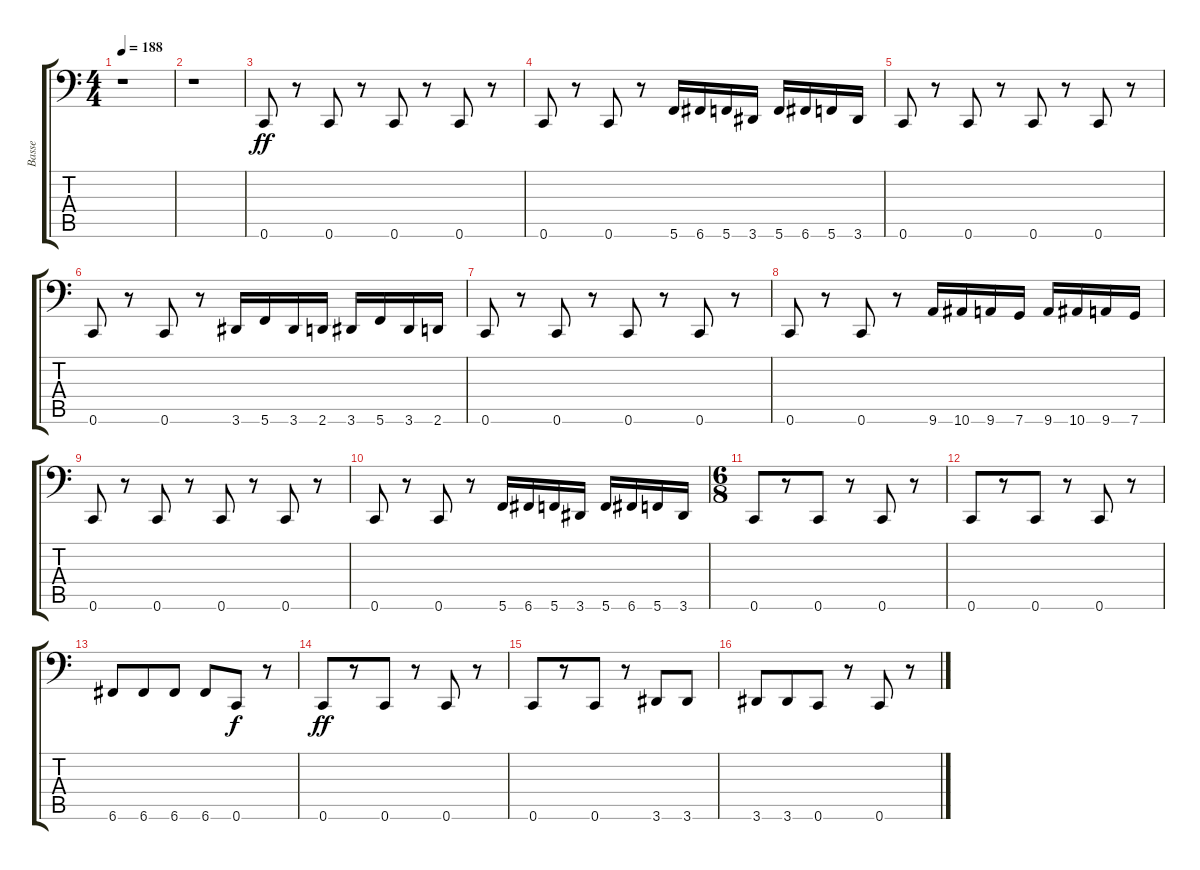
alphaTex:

\track ("Basse" "Basse") {instrument electricbassfinger}
\staff {score tabs}
\tuning (C3 G2 D2 A1 E1 C1) {hide}
\ts (4 4)
\tempo 188
\clef f4
\ks c
r.1{dy ff instrument electricbassfinger} |
r.1 |
0.6.8 r.8 0.6.8 r.8 0.6.8 r.8 0.6.8 r.8 |
0.6.8 r.8 0.6.8 r.8 5.6.16 6.6.16 5.6.16 3.6.16 5.6.16 6.6.16 5.6.16 3.6.16 |
0.6.8 r.8 0.6.8 r.8 0.6.8 r.8 0.6.8 r.8 |
0.6.8 r.8 0.6.8 r.8 3.6.16 5.6.16 3.6.16 2.6.16 3.6.16 5.6.16 3.6.16 2.6.16 |
0.6.8 r.8 0.6.8 r.8 0.6.8 r.8 0.6.8 r.8 |
0.6.8 r.8 0.6.8 r.8 9.6.16 10.6.16 9.6.16 7.6.16 9.6.16 10.6.16 9.6.16 7.6.16 |
0.6.8 r.8 0.6.8 r.8 0.6.8 r.8 0.6.8 r.8 |
0.6.8 r.8 0.6.8 r.8 5.6.16 6.6.16 5.6.16 3.6.16 5.6.16 6.6.16 5.6.16 3.6.16 |
\ts (6 8)
0.6.8 r.8 0.6.8 r.8 0.6.8 r.8 |
0.6.8 r.8 0.6.8 r.8 0.6.8 r.8 |
6.6.8 6.6.8 6.6.8 6.6.8 0.6.8{dy f} r.8 |
0.6.8{dy ff} r.8 0.6.8 r.8 0.6.8 r.8 |
0.6.8 r.8 0.6.8 r.8 3.6.8 3.6.8 |
3.6.8 3.6.8 0.6.8 r.8 0.6.8 r.8
